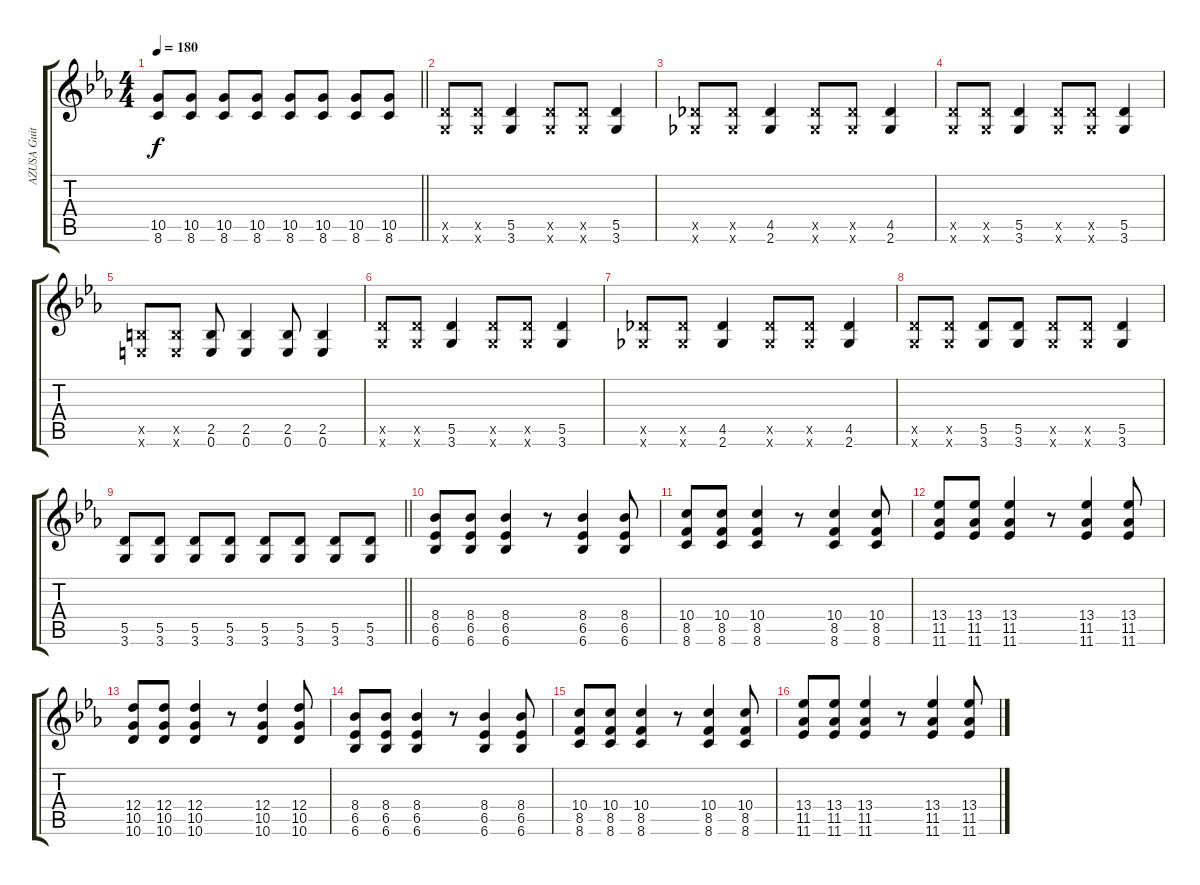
\track ("AZUSA Guitar" "AZUSA Guit") {instrument distortionguitar}
\staff {score tabs}
\tuning (E4 B3 G3 D3 A2 E2) {hide}
\ts (4 4)
\tempo 180
\clef g2
\barLineRight lightlight
\ks cminor
(10.5{t} 8.6{t}).8{dy f} (10.5 8.6).8 (10.5 8.6).8 (10.5 8.6).8 (10.5 8.6).8 (10.5 8.6).8 (10.5 8.6).8 (10.5 8.6).8 |
(5.5{x} 3.6{x}).8 (5.5{x} 3.6{x}).8 (5.5 3.6).4 (5.5{x} 3.6{x}).8 (5.5{x} 3.6{x}).8 (5.5 3.6).4 |
(4.5{x} 2.6{x}).8 (4.5{x} 2.6{x}).8 (4.5 2.6).4 (4.5{x} 2.6{x}).8 (4.5{x} 2.6{x}).8 (4.5 2.6).4 |
(5.5{x} 3.6{x}).8 (5.5{x} 3.6{x}).8 (5.5 3.6).4 (5.5{x} 3.6{x}).8 (5.5{x} 3.6{x}).8 (5.5 3.6).4 |
(2.5{x} 0.6{x}).8 (2.5{x} 0.6{x}).8 (2.5 0.6).8 (2.5 0.6).4 (2.5 0.6).8 (2.5 0.6).4 |
(5.5{x} 3.6{x}).8 (5.5{x} 3.6{x}).8 (5.5 3.6).4 (5.5{x} 3.6{x}).8 (5.5{x} 3.6{x}).8 (5.5 3.6).4 |
(4.5{x} 2.6{x}).8 (4.5{x} 2.6{x}).8 (4.5 2.6).4 (4.5{x} 2.6{x}).8 (4.5{x} 2.6{x}).8 (4.5 2.6).4 |
(5.5{x} 3.6{x}).8 (5.5{x} 3.6{x}).8 (5.5 3.6).8 (5.5 3.6).8 (5.5{x} 3.6{x}).8 (5.5{x} 3.6{x}).8 (5.5 3.6).4 |
\barLineRight lightlight
(5.5 3.6).8 (5.5 3.6).8 (5.5 3.6).8 (5.5 3.6).8 (5.5 3.6).8 (5.5 3.6).8 (5.5 3.6).8 (5.5 3.6).8 |
(8.4 6.5 6.6).8 (8.4 6.5 6.6).8 (8.4 6.5 6.6).4 r.8 (8.4 6.5 6.6).4 (8.4 6.5 6.6).8 |
(10.4 8.5 8.6).8 (10.4 8.5 8.6).8 (10.4 8.5 8.6).4 r.8 (10.4 8.5 8.6).4 (10.4 8.5 8.6).8 |
(13.4 11.5 11.6).8 (13.4 11.5 11.6).8 (13.4 11.5 11.6).4 r.8 (13.4 11.5 11.6).4 (13.4 11.5 11.6).8 |
(12.4 10.5 10.6).8 (12.4 10.5 10.6).8 (12.4 10.5 10.6).4 r.8 (12.4 10.5 10.6).4 (12.4 10.5 10.6).8 |
(8.4 6.5 6.6).8 (8.4 6.5 6.6).8 (8.4 6.5 6.6).4 r.8 (8.4 6.5 6.6).4 (8.4 6.5 6.6).8 |
(10.4 8.5 8.6).8 (10.4 8.5 8.6).8 (10.4 8.5 8.6).4 r.8 (10.4 8.5 8.6).4 (10.4 8.5 8.6).8 |
(13.4 11.5 11.6).8 (13.4 11.5 11.6).8 (13.4 11.5 11.6).4 r.8 (13.4 11.5 11.6).4 (13.4 11.5 11.6).8
